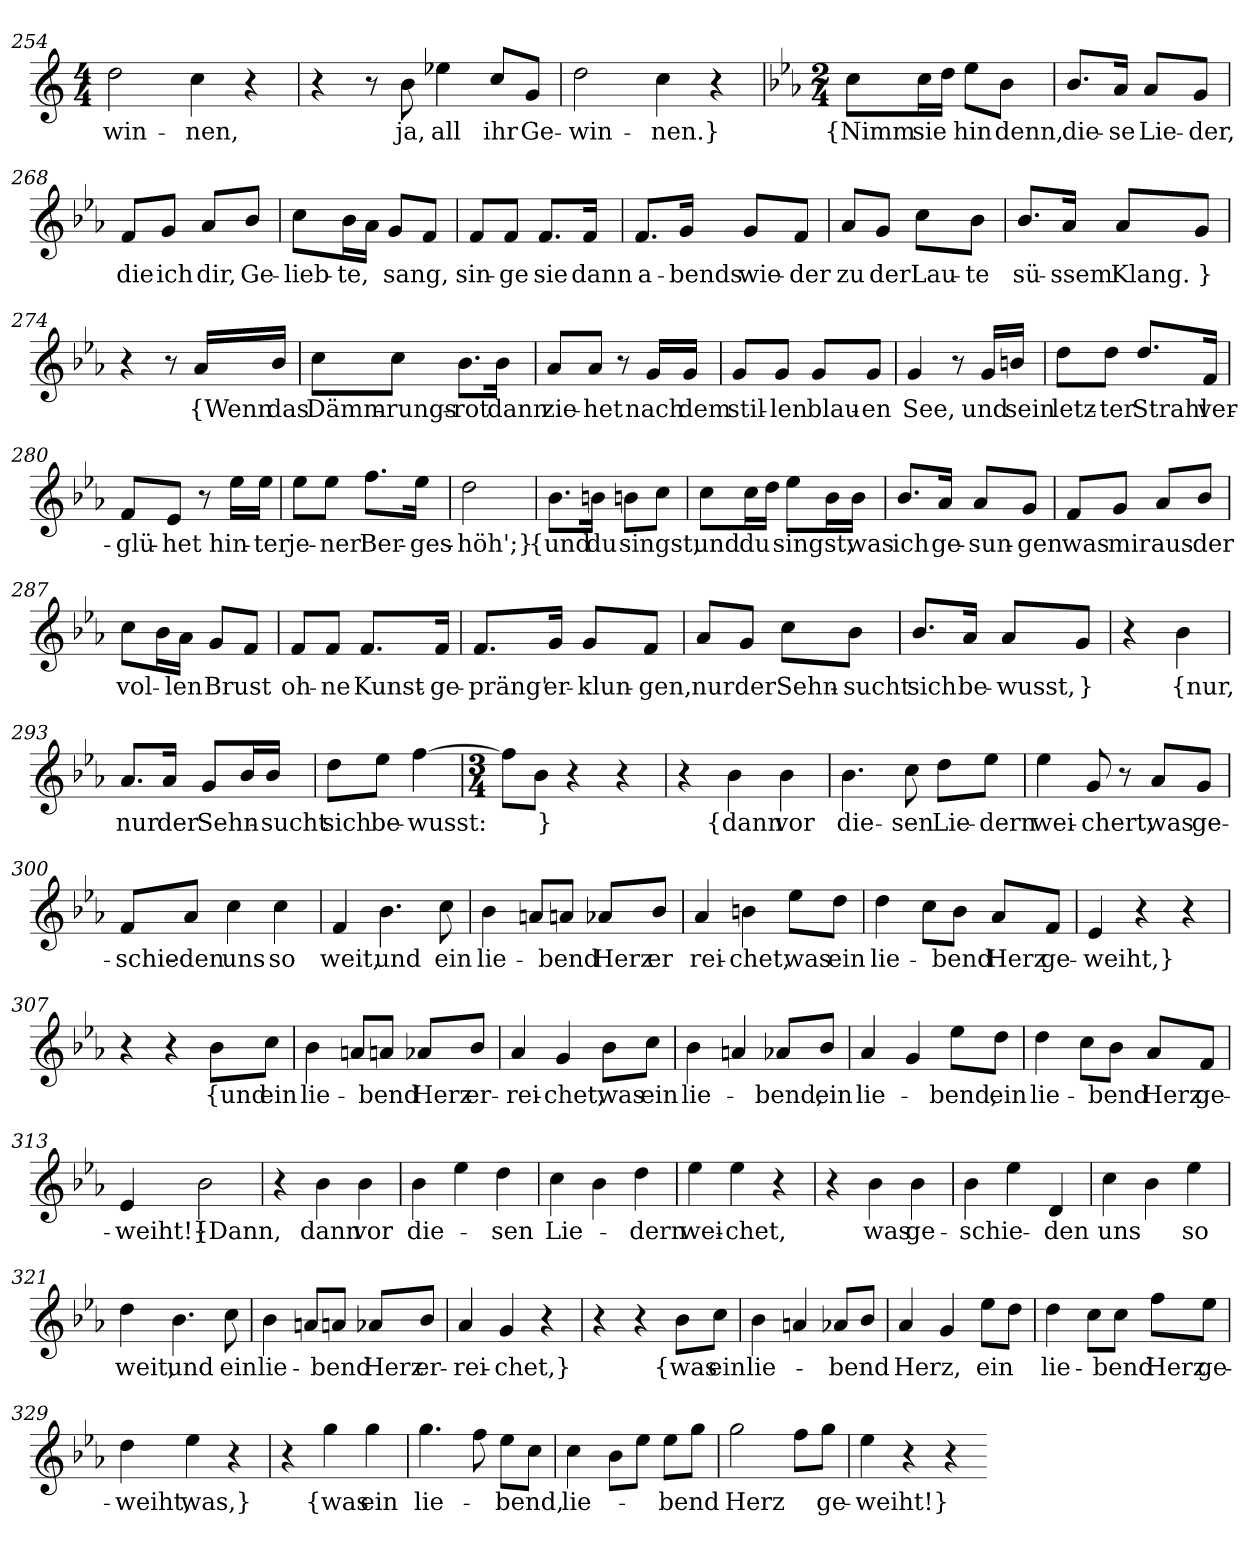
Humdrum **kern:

**kern	**text
*part1	*part1
*staff1	*staff1
*clefG2	*
*k[]	*
*M4/4	*
=254	=254
2dd	-win-
4cc	-nen,
4r	.
=255	=255
4r	.
8r	.
8b	ja,
4ee-X	all
8cc/L	ihr
8g/J	Ge-
=256	=256
2dd	-win-
4cc	-nen.}
4r	.
=266	=266
*k[b-e-a-]	*
*M2/4	*
8cc\L	{Nimm
16cc\L	sie
16dd\JJ	.
8ee-\L	hin
8b-\J	denn,
=267	=267
8.b-/L	die-
16a-/Jk	-se
8a-/L	Lie-
8g/J	-der,
=268	=268
8f/L	die
8g/J	ich
8a-/L	dir,
8b-/J	Ge-
=269	=269
8cc\L	-lieb-
16b-\L	-te,
16a-\JJ	.
8g/L	sang,
8f/J	.
=270	=270
8f/L	sin-
8f/J	-ge
8.f/L	sie
16f/Jk	dann
=271	=271
8.f/L	a-
16g/Jk	-bends
8g/L	wie-
8f/J	-der
=272	=272
8a-/L	zu
8g/J	der
8cc\L	Lau-
8b-\J	-te
=273	=273
8.b-/L	sü-
16a-/Jk	-ssem
8a-/L	Klang.
8g/J	}
=274	=274
4r	.
8r	.
16a-/LL	{Wenn
16b-/JJ	das
=275	=275
8cc\L	Dämm-
8cc\J	-rungs-
8.b-\L	-rot
16b-\Jk	dann
=276	=276
8a-/L	zie-
8a-/J	-het
8r	.
16g/LL	nach
16g/JJ	dem
=277	=277
8g/L	stil-
8g/J	-len
8g/L	blau-
8g/J	-en
=278	=278
4g	See,
8r	.
16g/LL	und
16bn/JJ	sein
=279	=279
8dd\L	letz-
8dd\J	-ter
8.dd/L	Strahl
16f/Jk	ver-
=280	=280
8f/L	-glü-
8e-/J	-het
8r	.
16ee-\LL	hin-
16ee-\JJ	-ter
=281	=281
8ee-\L	je-
8ee-\J	-ner
8.ff\L	Ber-
16ee-\Jk	-ges-
=282	=282
2dd	-höh';}
=283	=283
8.b-\L	{und
16bn\Jk	du
8bn\L	singst,
8cc\J	.
=284	=284
8cc\L	und
16cc\L	du
16dd\JJ	.
8ee-\L	singst,
16b-\L	.
16b-\JJ	was
=285	=285
8.b-/L	ich
16a-/Jk	ge-
8a-/L	-sun-
8g/J	-gen
=286	=286
8f/L	was
8g/J	mir
8a-/L	aus
8b-/J	der
=287	=287
8cc\L	vol-
16b-\L	.
16a-\JJ	-len
8g/L	Brust
8f/J	.
=288	=288
8f/L	oh-
8f/J	-ne
8.f/L	Kunst-
16f/Jk	-ge-
=289	=289
8.f/L	-präng'
16g/Jk	er-
8g/L	-klun-
8f/J	-gen,
=290	=290
8a-/L	nur
8g/J	der
8cc\L	Sehn-
8b-\J	-sucht
=291	=291
8.b-/L	sich
16a-/Jk	be-
8a-/L	-wusst,
8g/J	}
=292	=292
4r	.
4b-	{nur,
=293	=293
8.a-/L	nur
16a-/Jk	der
8g/L	Sehn-
16b-/L	.
16b-/JJ	-sucht
=294	=294
8dd\L	sich
8ee-\J	be-
[4ff	-wusst:
=295	=295
*M3/4	*
8ff\L]	.
8b-\J	}
4r	.
4r	.
=297	=297
4r	.
4b-	{dann
4b-	vor
=298	=298
4.b-	die-
8cc	-sen
8dd\L	Lie-
8ee-\J	-dern
=299	=299
4ee-	wei-
8g	-chert,
8r	.
8a-/L	was
8g/J	ge-
=300	=300
8f/L	-schie-
8a-/J	-den
4cc	uns
4cc	so
=301	=301
4f	weit,
4.b-	und
8cc	ein
=302	=302
4b-	lie-
8an/L	.
8an/J	-bend
8a-X/L	Herz
8b-/J	er
=303	=303
4a-	-rei-
4bn	-chet,
8ee-\L	was
8dd\J	ein
=304	=304
4dd	lie-
8cc\L	.
8b-\J	-bend
8a-/L	Herz
8f/J	ge-
=305	=305
4e-	-weiht,}
4r	.
4r	.
=307	=307
4r	.
4r	.
8b-\L	{und
8cc\J	ein
=308	=308
4b-	lie-
8an/L	.
8an/J	-bend
8a-X/L	Herz
8b-/J	er-
=309	=309
4a-	-rei-
4g	-chet,
8b-\L	was
8cc\J	ein
=310	=310
4b-	lie-
4an	.
8a-X/L	-bend,
8b-/J	ein
=311	=311
4a-	lie-
4g	.
8ee-\L	-bend,
8dd\J	ein
=312	=312
4dd	lie-
8cc\L	.
8b-\J	-bend
8a-/L	Herz
8f/J	ge-
=313	=313
4e-	-weiht!}
2b-	{Dann,
=314	=314
4r	.
4b-	dann
4b-	vor
=315	=315
4b-	die-
4ee-	.
4dd	-sen
=316	=316
4cc	Lie-
4b-	.
4dd	-dern
=317	=317
4ee-	wei-
4ee-	-chet,
4r	.
=318	=318
4r	.
4b-	was
4b-	ge-
=319	=319
4b-	-schie-
4ee-	.
4d	-den
=320	=320
4cc	uns
4b-	.
4ee-	so
=321	=321
4dd	weit,
4.b-	und
8cc	ein
=322	=322
4b-	lie-
8an/L	.
8an/J	-bend
8a-X/L	Herz
8b-/J	er-
=323	=323
4a-	-rei-
4g	-chet,}
4r	.
=325	=325
4r	.
4r	.
8b-\L	{was
8cc\J	ein
=326	=326
4b-	lie-
4an	.
8a-X/L	-bend
8b-/J	.
=327	=327
4a-	Herz,
4g	.
8ee-\L	ein
8dd\J	.
=328	=328
4dd	lie-
8cc\L	.
8cc\J	-bend
8ff\L	Herz
8ee-\J	ge-
=329	=329
4dd	-weiht,
4ee-	was,}
4r	.
=330	=330
4r	.
4gg	{was
4gg	ein
=331	=331
4.gg	lie-
8ff	.
8ee-\L	-bend,
8cc\J	.
=332	=332
4cc	lie-
8b-\L	.
8ee-\J	.
8ee-\L	-bend
8gg\J	.
=333	=333
2gg	Herz
8ff\L	.
8gg\J	ge-
=334	=334
4ee-	-weiht!}
4r	.
4r	.
=-	=-
*-	*-
